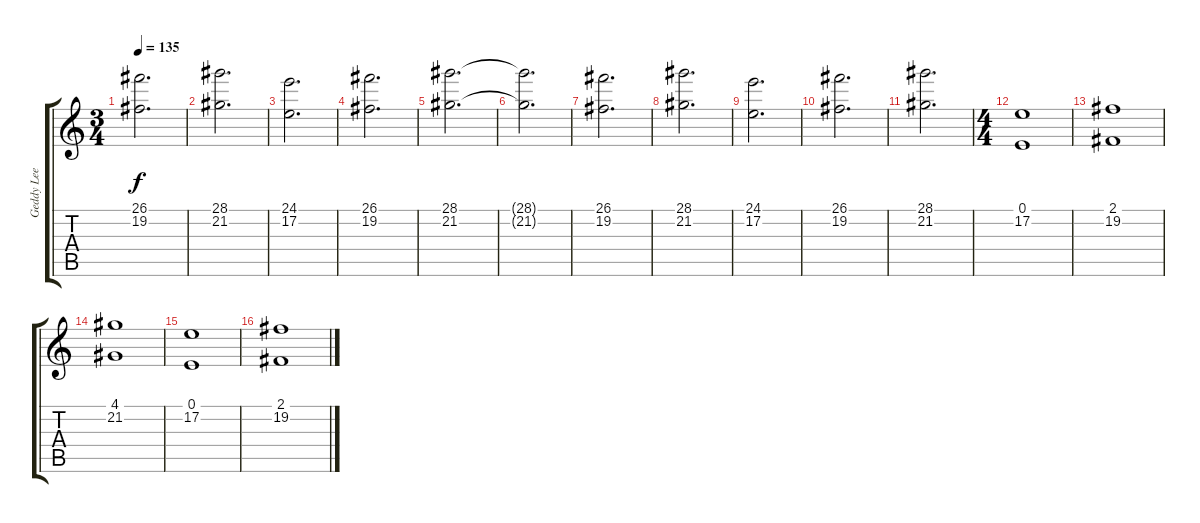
\track ("Geddy Lee - Keyboard" "Geddy Lee ") {instrument stringensemble1}
\staff {score tabs}
\tuning (E4 B3 G3 D3 A2 E2) {hide}
\ts (3 4)
\tempo 135
\clef g2
\ks c
(26.1 19.2).2{d dy f} |
(28.1 21.2).2{d} |
(24.1 17.2).2{d} |
(26.1 19.2).2{d} |
(28.1 21.2).2{d} |
(28.1{t} 21.2{t}).2{d} |
(26.1 19.2).2{d} |
(28.1 21.2).2{d} |
(24.1 17.2).2{d} |
(26.1 19.2).2{d} |
(28.1 21.2).2{d} |
\ts (4 4)
(0.1 17.2).1 |
(2.1 19.2).1 |
(4.1 21.2).1 |
(0.1 17.2).1 |
(2.1 19.2).1
